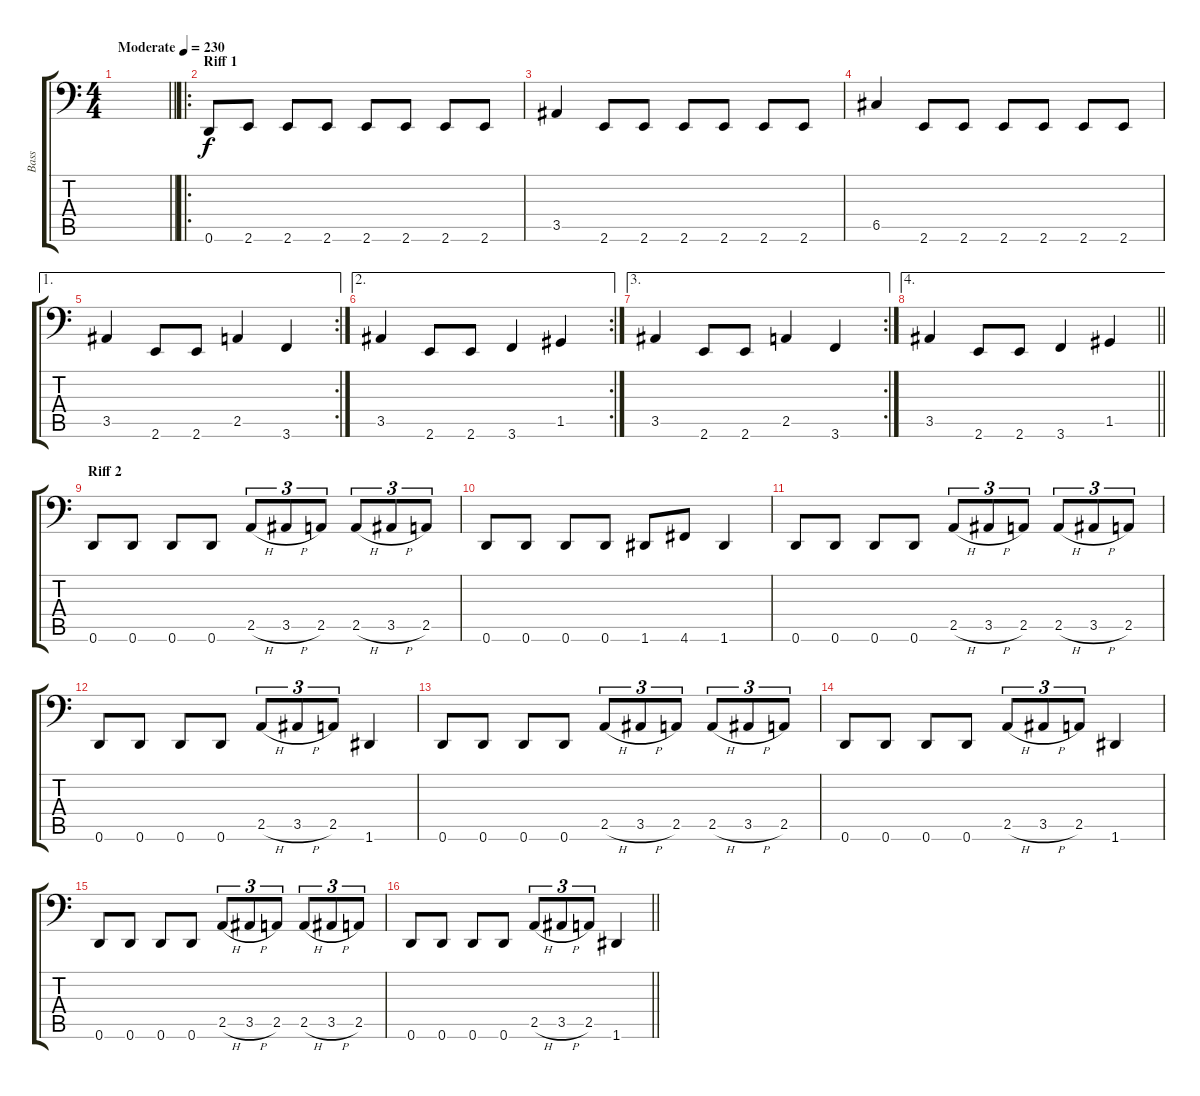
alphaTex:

\track ("Bass" "Bass") {instrument electricbassfinger}
\staff {score tabs}
\tuning (D3 A2 F2 C2 G1 D1) {hide}
\ts (4 4)
\tempo (230 "Moderate")
\clef f4
\barLineRight lightlight
\ks c
|
\ro
\section ("" "Riff 1")
0.6.8 2.6.8 2.6.8 2.6.8 2.6.8 2.6.8 2.6.8 2.6.8 |
3.5.4 2.6.8 2.6.8 2.6.8 2.6.8 2.6.8 2.6.8 |
6.5.4 2.6.8 2.6.8 2.6.8 2.6.8 2.6.8 2.6.8 |
\ae 1
\rc 2
3.5.4 2.6.8 2.6.8 2.5.4 3.6.4 |
\ae 2
\rc 2
3.5.4 2.6.8 2.6.8 3.6.4 1.5.4 |
\ae 3
\rc 2
3.5.4 2.6.8 2.6.8 2.5.4 3.6.4 |
\ae 4
\barLineRight lightlight
3.5.4 2.6.8 2.6.8 3.6.4 1.5.4 |
\section ("" "Riff 2")
0.6.8 0.6.8 0.6.8 0.6.8 2.5{h}.8{tu (3 2)} 3.5{h}.8{tu (3 2)} 2.5.8{tu (3 2)} 2.5{h}.8{tu (3 2)} 3.5{h}.8{tu (3 2)} 2.5.8{tu (3 2)} |
0.6.8 0.6.8 0.6.8 0.6.8 1.6.8 4.6.8 1.6.4 |
0.6.8 0.6.8 0.6.8 0.6.8 2.5{h}.8{tu (3 2)} 3.5{h}.8{tu (3 2)} 2.5.8{tu (3 2)} 2.5{h}.8{tu (3 2)} 3.5{h}.8{tu (3 2)} 2.5.8{tu (3 2)} |
0.6.8 0.6.8 0.6.8 0.6.8 2.5{h}.8{tu (3 2)} 3.5{h}.8{tu (3 2)} 2.5.8{tu (3 2)} 1.6.4 |
0.6.8 0.6.8 0.6.8 0.6.8 2.5{h}.8{tu (3 2)} 3.5{h}.8{tu (3 2)} 2.5.8{tu (3 2)} 2.5{h}.8{tu (3 2)} 3.5{h}.8{tu (3 2)} 2.5.8{tu (3 2)} |
0.6.8 0.6.8 0.6.8 0.6.8 2.5{h}.8{tu (3 2)} 3.5{h}.8{tu (3 2)} 2.5.8{tu (3 2)} 1.6.4 |
0.6.8 0.6.8 0.6.8 0.6.8 2.5{h}.8{tu (3 2)} 3.5{h}.8{tu (3 2)} 2.5.8{tu (3 2)} 2.5{h}.8{tu (3 2)} 3.5{h}.8{tu (3 2)} 2.5.8{tu (3 2)} |
\barLineRight lightlight
0.6.8 0.6.8 0.6.8 0.6.8 2.5{h}.8{tu (3 2)} 3.5{h}.8{tu (3 2)} 2.5.8{tu (3 2)} 1.6.4
